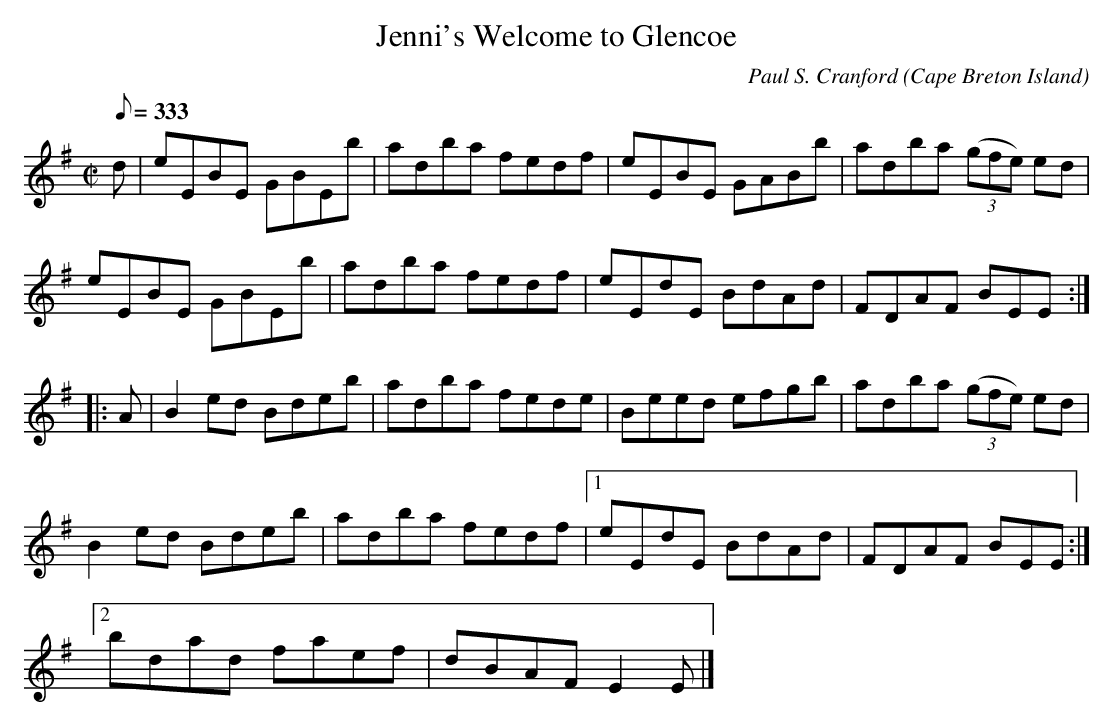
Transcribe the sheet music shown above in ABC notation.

X:1
T:Jenni's Welcome to Glencoe
C:Paul S. Cranford
O:Cape Breton Island
L:1/8
Q:333
M:C|
K:EAeo
d|eEBE GBEb|adba fedf|eEBE GABb|adba (3(gfe) ed|
eEBE GBEb|adba fedf|eEdE BdAd|FDAF BEE:|
|:A|B2 ed Bdeb|adba fede|Beed efgb|adba (3(gfe) ed|
B2 ed Bdeb|adba fedf|[1eEdE BdAd|FDAF BEE:|
[2bdad faef|dBAF E2E|]
